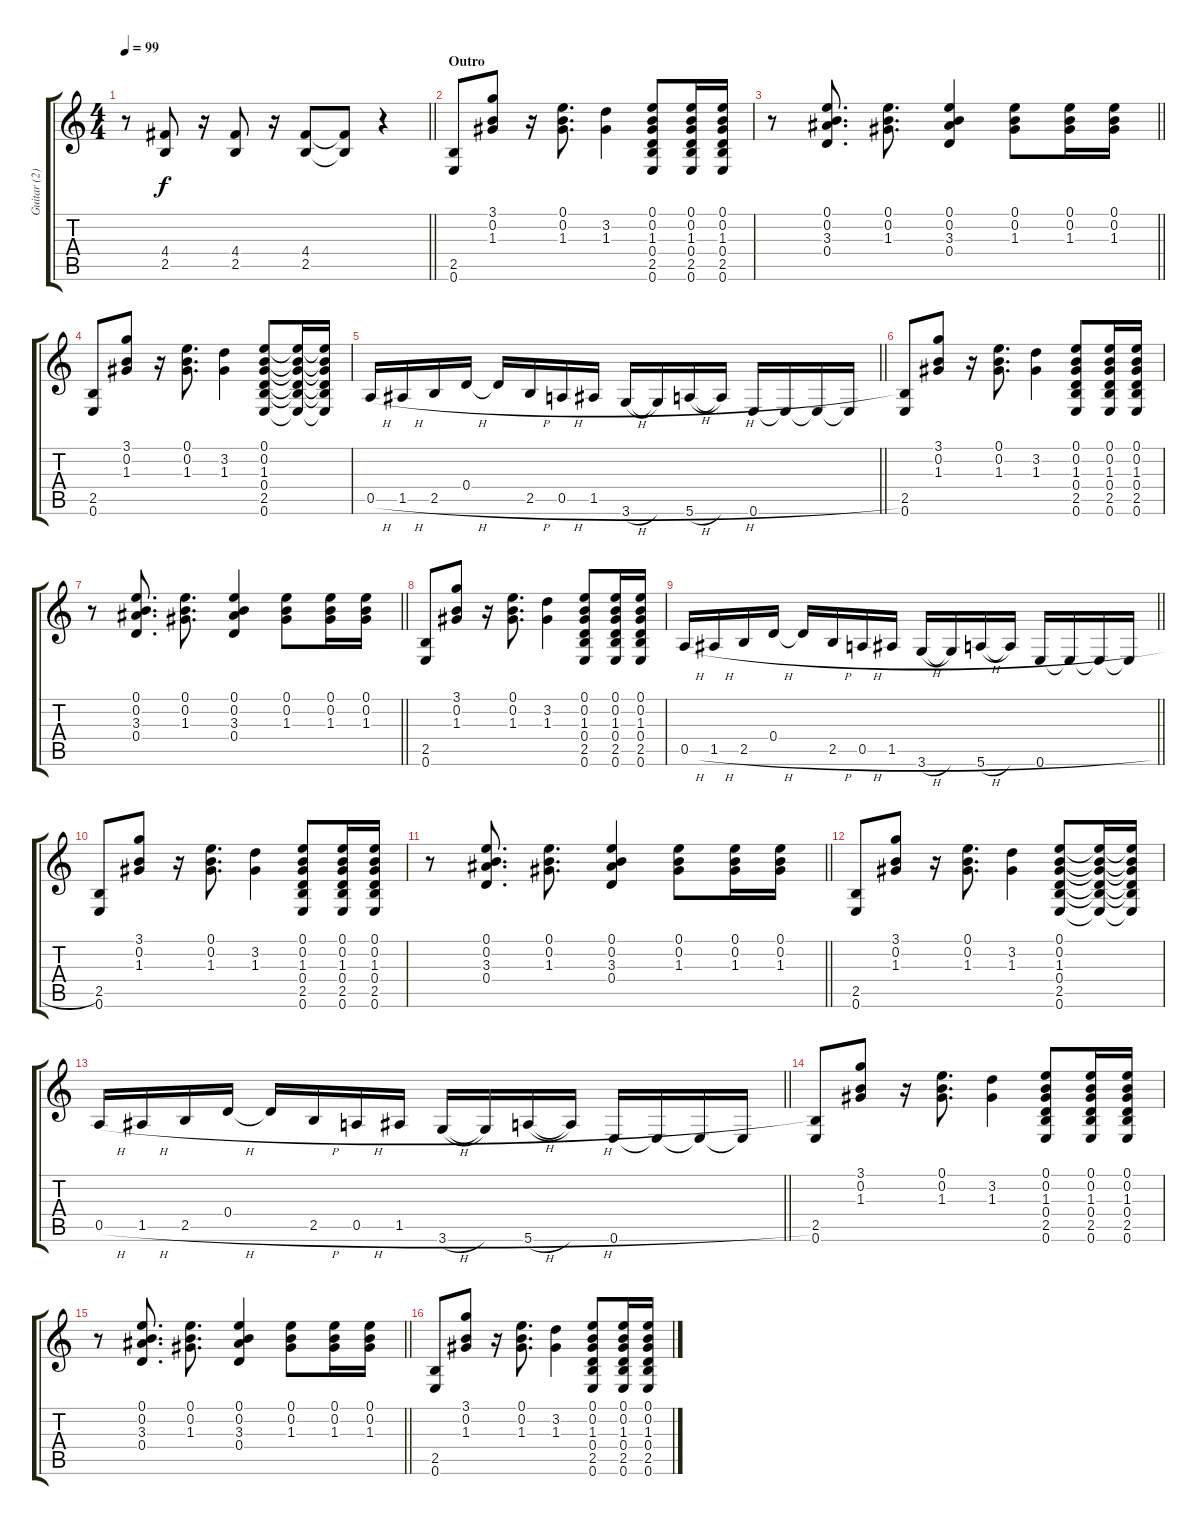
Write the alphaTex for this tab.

\track ("Guitar (2)" "Guitar (2)") {instrument acousticguitarnylon}
\staff {score tabs}
\tuning (E4 B3 G3 D3 A2 E2) {hide}
\ts (4 4)
\tempo 99
\clef g2
\barLineRight lightlight
\ks c
r.8{dy f} (4.4 2.5).8 r.16 (4.4 2.5).8 r.16 (4.4 2.5).8 (4.4{t} 2.5{t}).8 r.4 |
\section ("" "Outro")
(2.5 0.6).8 (3.1 0.2 1.3).8 r.16 (0.1 0.2 1.3).8{d} (3.2 1.3).4 (0.1 0.2 1.3 0.4 2.5 0.6).8 (0.1 0.2 1.3 0.4 2.5 0.6).16 (0.1 0.2 1.3 0.4 2.5 0.6).16 |
\barLineRight lightlight
r.8 (0.1 0.2 3.3 0.4).8{d} (0.1 0.2 1.3).8{d} (0.1 0.2 3.3 0.4).4 (0.1 0.2 1.3).8 (0.1 0.2 1.3).16 (0.1 0.2 1.3).16 |
(2.5 0.6).8 (3.1 0.2 1.3).8 r.16 (0.1 0.2 1.3).8{d} (3.2 1.3).4 (0.1 0.2 1.3 0.4 2.5 0.6).8 (0.1{t} 0.2{t} 1.3{t} 0.4{t} 2.5{t} 0.6{t}).16 (0.1{t} 0.2{t} 1.3{t} 0.4{t} 2.5{t} 0.6{t}).16 |
\barLineRight lightlight
0.5{h}.16 1.5{h}.16 2.5{h}.16 0.4.16 0.4{t}.16 2.5{h}.16 0.5{h}.16 1.5{h}.16 3.6{h}.16 3.6{t}.16 5.6{h}.16 5.6{t}.16 0.6.16 0.6{t}.16 0.6{t}.16 0.6{t}.16 |
(2.5 0.6).8 (3.1 0.2 1.3).8 r.16 (0.1 0.2 1.3).8{d} (3.2 1.3).4 (0.1 0.2 1.3 0.4 2.5 0.6).8 (0.1 0.2 1.3 0.4 2.5 0.6).16 (0.1 0.2 1.3 0.4 2.5 0.6).16 |
\barLineRight lightlight
r.8 (0.1 0.2 3.3 0.4).8{d} (0.1 0.2 1.3).8{d} (0.1 0.2 3.3 0.4).4 (0.1 0.2 1.3).8 (0.1 0.2 1.3).16 (0.1 0.2 1.3).16 |
(2.5 0.6).8 (3.1 0.2 1.3).8 r.16 (0.1 0.2 1.3).8{d} (3.2 1.3).4 (0.1 0.2 1.3 0.4 2.5 0.6).8 (0.1 0.2 1.3 0.4 2.5 0.6).16 (0.1 0.2 1.3 0.4 2.5 0.6).16 |
\barLineRight lightlight
0.5{h}.16 1.5{h}.16 2.5{h}.16 0.4.16 0.4{t}.16 2.5{h}.16 0.5{h}.16 1.5{h}.16 3.6{h}.16 3.6{t}.16 5.6{h}.16 5.6{t}.16 0.6.16 0.6{t}.16 0.6{t}.16 0.6{t}.16 |
(2.5 0.6).8 (3.1 0.2 1.3).8 r.16 (0.1 0.2 1.3).8{d} (3.2 1.3).4 (0.1 0.2 1.3 0.4 2.5 0.6).8 (0.1 0.2 1.3 0.4 2.5 0.6).16 (0.1 0.2 1.3 0.4 2.5 0.6).16 |
\barLineRight lightlight
r.8 (0.1 0.2 3.3 0.4).8{d} (0.1 0.2 1.3).8{d} (0.1 0.2 3.3 0.4).4 (0.1 0.2 1.3).8 (0.1 0.2 1.3).16 (0.1 0.2 1.3).16 |
(2.5 0.6).8 (3.1 0.2 1.3).8 r.16 (0.1 0.2 1.3).8{d} (3.2 1.3).4 (0.1 0.2 1.3 0.4 2.5 0.6).8 (0.1{t} 0.2{t} 1.3{t} 0.4{t} 2.5{t} 0.6{t}).16 (0.1{t} 0.2{t} 1.3{t} 0.4{t} 2.5{t} 0.6{t}).16 |
\barLineRight lightlight
0.5{h}.16 1.5{h}.16 2.5{h}.16 0.4.16 0.4{t}.16 2.5{h}.16 0.5{h}.16 1.5{h}.16 3.6{h}.16 3.6{t}.16 5.6{h}.16 5.6{t}.16 0.6.16 0.6{t}.16 0.6{t}.16 0.6{t}.16 |
(2.5 0.6).8 (3.1 0.2 1.3).8 r.16 (0.1 0.2 1.3).8{d} (3.2 1.3).4 (0.1 0.2 1.3 0.4 2.5 0.6).8 (0.1 0.2 1.3 0.4 2.5 0.6).16 (0.1 0.2 1.3 0.4 2.5 0.6).16 |
\barLineRight lightlight
r.8 (0.1 0.2 3.3 0.4).8{d} (0.1 0.2 1.3).8{d} (0.1 0.2 3.3 0.4).4 (0.1 0.2 1.3).8 (0.1 0.2 1.3).16 (0.1 0.2 1.3).16 |
(2.5 0.6).8 (3.1 0.2 1.3).8 r.16 (0.1 0.2 1.3).8{d} (3.2 1.3).4 (0.1 0.2 1.3 0.4 2.5 0.6).8 (0.1 0.2 1.3 0.4 2.5 0.6).16 (0.1 0.2 1.3 0.4 2.5 0.6).16
